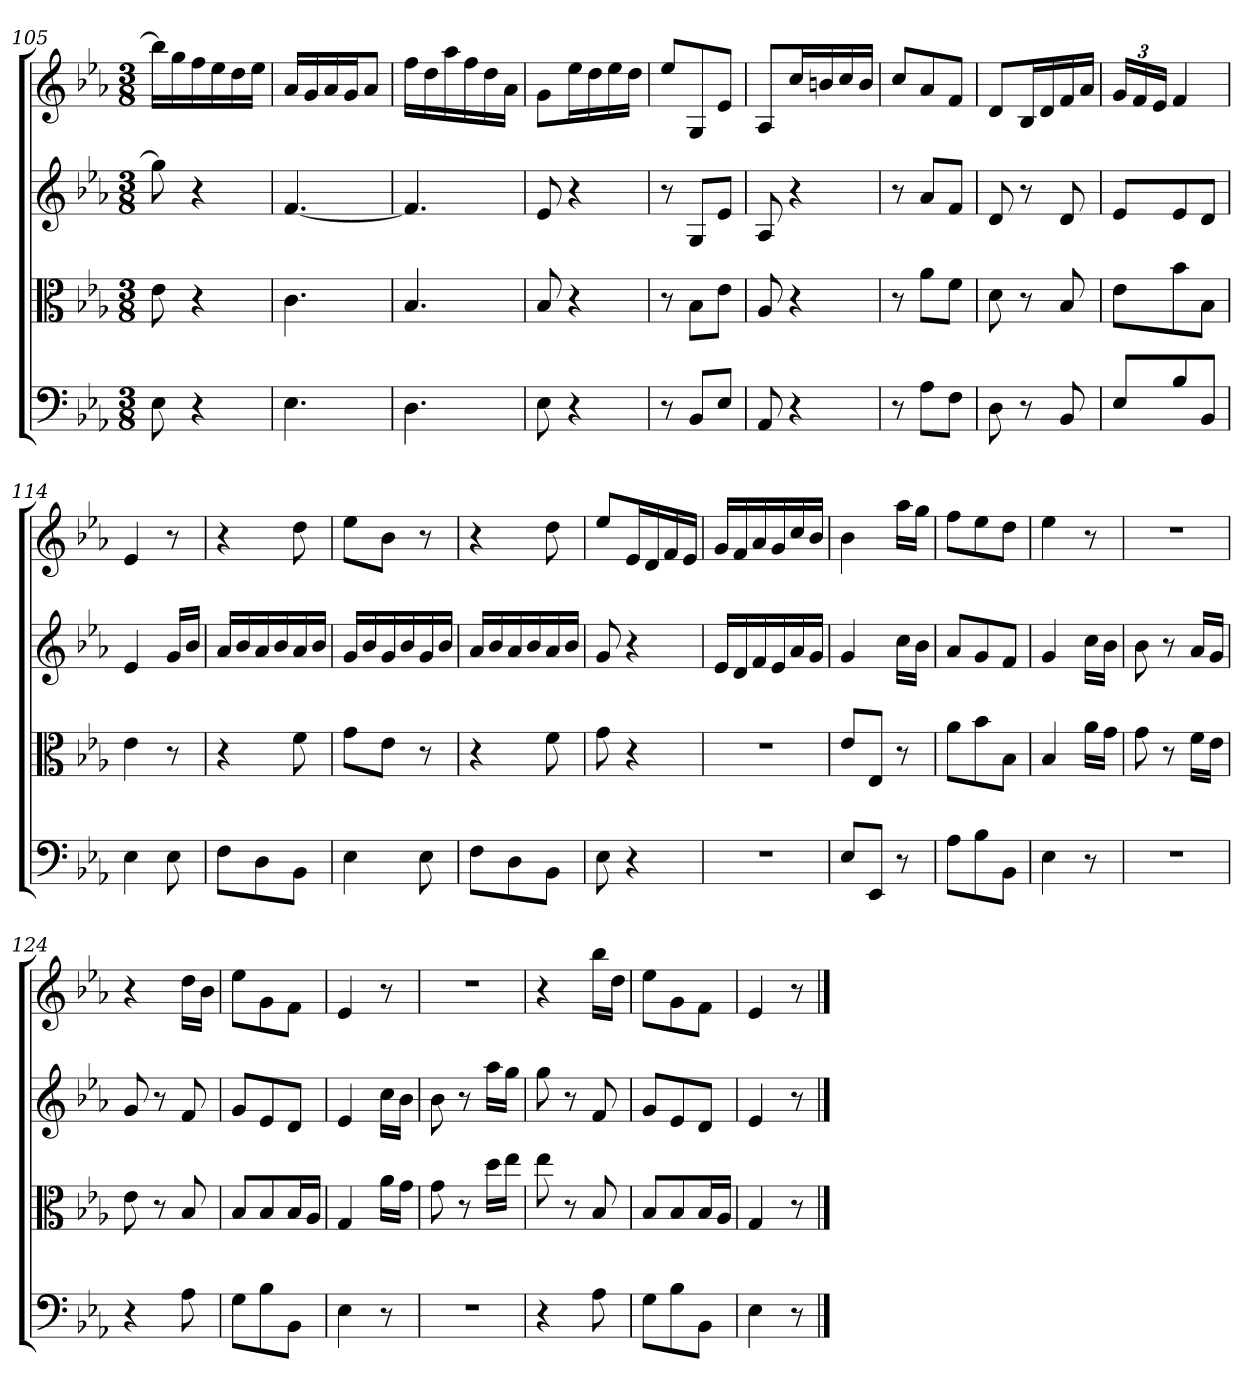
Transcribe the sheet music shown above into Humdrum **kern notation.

**kern	**kern	**kern	**kern
*part4	*part3	*part2	*part1
*staff4	*staff3	*staff2	*staff1
*clefF4	*clefC3	*clefG2	*clefG2
*k[b-e-a-]	*k[b-e-a-]	*k[b-e-a-]	*k[b-e-a-]
*E-:	*E-:	*E-:	*E-:
*M3/8	*M3/8	*M3/8	*M3/8
=105	=105	=105	=105
8E-	8e-	8gg]	16bb-\LL]
.	.	.	16gg\
4r	4r	4r	16ff\
.	.	.	16ee-\
.	.	.	16dd\
.	.	.	16ee-\JJ
=106	=106	=106	=106
4.E-	4.c	[4.f	16a-/LL
.	.	.	16g/
.	.	.	16a-/
.	.	.	16g/J
.	.	.	8a-/J
=107	=107	=107	=107
4.D	4.B-	4.f]	16ff\LL
.	.	.	16dd\
.	.	.	16aa-\
.	.	.	16ff\
.	.	.	16dd\
.	.	.	16a-\JJ
=108	=108	=108	=108
8E-	8B-	8e-	8g\L
4r	4r	4r	16ee-\L
.	.	.	16dd\
.	.	.	16ee-\
.	.	.	16dd\JJ
=109	=109	=109	=109
8r	8r	8r	8ee-/L
8BB-/L	8B-\L	8G/L	8G/
8E-/J	8e-\J	8e-/J	8e-/J
=110	=110	=110	=110
8AA-	8A-	8A-	8A-/L
4r	4r	4r	16cc/L
.	.	.	16bn/
.	.	.	16cc/
.	.	.	16b/JJ
=111	=111	=111	=111
8r	8r	8r	8cc/L
8A-\L	8a-\L	8a-/L	8a-/
8F\J	8f\J	8f/J	8f/J
=112	=112	=112	=112
8D	8d	8d	8d/L
8r	8r	8r	16B-/L
.	.	.	16d/
8BB-	8B-	8d	16f/
.	.	.	16a-/JJ
=113	=113	=113	=113
8E-/L	8e-\L	8e-/L	24g/LL
.	.	.	24f/
.	.	.	24e-/JJ
8B-/	8b-\	8e-/	4f
8BB-/J	8B-\J	8d/J	.
=114	=114	=114	=114
4E-	4e-	4e-	4e-
8E-	8r	16g/LL	8r
.	.	16b-/JJ	.
=115	=115	=115	=115
8F\L	4r	16a-/LL	4r
.	.	16b-/	.
8D\	.	16a-/	.
.	.	16b-/	.
8BB-\J	8f	16a-/	8dd
.	.	16b-/JJ	.
=116	=116	=116	=116
4E-	8g\L	16g/LL	8ee-\L
.	.	16b-/	.
.	8e-\J	16g/	8b-\J
.	.	16b-/	.
8E-	8r	16g/	8r
.	.	16b-/JJ	.
=117	=117	=117	=117
8F\L	4r	16a-/LL	4r
.	.	16b-/	.
8D\	.	16a-/	.
.	.	16b-/	.
8BB-\J	8f	16a-/	8dd
.	.	16b-/JJ	.
=118	=118	=118	=118
8E-	8g	8g	8ee-/L
4r	4r	4r	16e-/L
.	.	.	16d/
.	.	.	16f/
.	.	.	16e-/JJ
=119	=119	=119	=119
4.r	4.r	16e-/LL	16g/LL
.	.	16d/	16f/
.	.	16f/	16a-/
.	.	16e-/	16g/
.	.	16a-/	16cc/
.	.	16g/JJ	16b-/JJ
=120	=120	=120	=120
8E-/L	8e-/L	4g	4b-
8EE-/J	8E-/J	.	.
8r	8r	16cc\LL	16aa-\LL
.	.	16b-\JJ	16gg\JJ
=121	=121	=121	=121
8A-\L	8a-\L	8a-/L	8ff\L
8B-\	8b-\	8g/	8ee-\
8BB-\J	8B-\J	8f/J	8dd\J
=122	=122	=122	=122
4E-	4B-	4g	4ee-
8r	16a-\LL	16cc\LL	8r
.	16g\JJ	16b-\JJ	.
=123	=123	=123	=123
4.r	8g	8b-	4.r
.	8r	8r	.
.	16f\LL	16a-/LL	.
.	16e-\JJ	16g/JJ	.
=124	=124	=124	=124
4r	8e-	8g	4r
.	8r	8r	.
8A-	8B-	8f	16dd\LL
.	.	.	16b-\JJ
=125	=125	=125	=125
8G\L	8B-/L	8g/L	8ee-\L
8B-\	8B-/	8e-/	8g\
8BB-\J	16B-/L	8d/J	8f\J
.	16A-/JJ	.	.
=126	=126	=126	=126
4E-	4G	4e-	4e-
8r	16a-\LL	16cc\LL	8r
.	16g\JJ	16b-\JJ	.
=127	=127	=127	=127
4.r	8g	8b-	4.r
.	8r	8r	.
.	16dd\LL	16aa-\LL	.
.	16ee-\JJ	16gg\JJ	.
=128	=128	=128	=128
4r	8ee-	8gg	4r
.	8r	8r	.
8A-	8B-	8f	16bb-\LL
.	.	.	16dd\JJ
=129	=129	=129	=129
8G\L	8B-/L	8g/L	8ee-\L
8B-\	8B-/	8e-/	8g\
8BB-\J	16B-/L	8d/J	8f\J
.	16A-/JJ	.	.
=130	=130	=130	=130
4E-	4G	4e-	4e-
8r	8r	8r	8r
==	==	==	==
*-	*-	*-	*-
